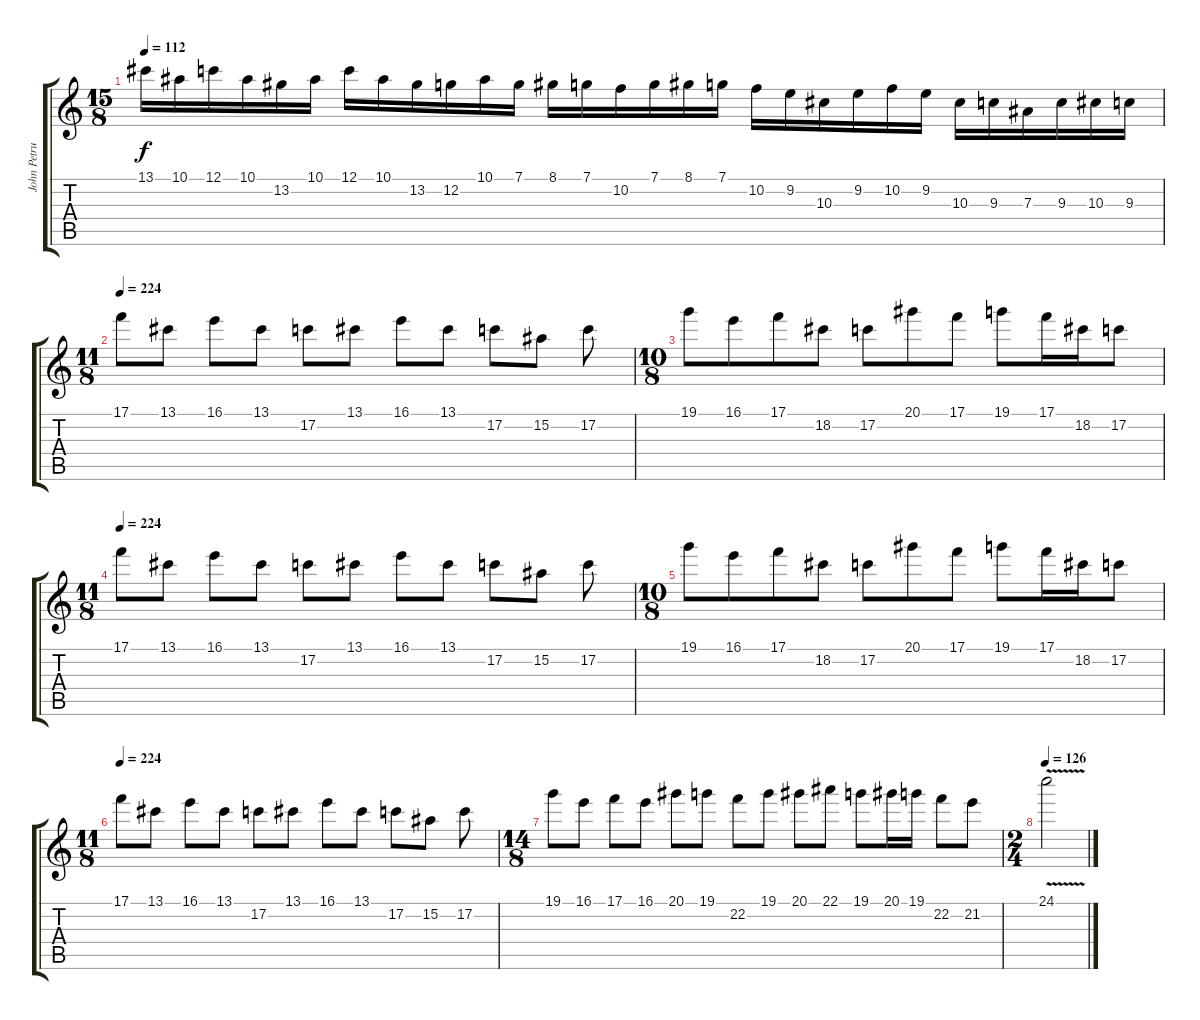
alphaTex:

\track ("John Petrucci" "John Petru") {instrument distortionguitar}
\staff {score tabs}
\tuning (C4 G3 Eb3 Bb2 F2 C2) {hide}
\ts (15 8)
\tempo 112
\clef g2
\ks c
13.1.16{dy f} 10.1.16 12.1.16 10.1.16 13.2.16 10.1.16 12.1.16 10.1.16 13.2.16 12.2.16 10.1.16 7.1.16 8.1.16 7.1.16 10.2.16 7.1.16 8.1.16 7.1.16 10.2.16 9.2.16 10.3.16 9.2.16 10.2.16 9.2.16 10.3.16 9.3.16 7.3.16 9.3.16 10.3.16 9.3.16 |
\ts (11 8)
\tempo 224
17.1.8 13.1.8 16.1.8 13.1.8 17.2.8 13.1.8 16.1.8 13.1.8 17.2.8 15.2.8 17.2.8 |
\ts (10 8)
19.1.8 16.1.8 17.1.8 18.2.8 17.2.8 20.1.8 17.1.8 19.1.8 17.1.16 18.2.16 17.2.8 |
\ts (11 8)
\tempo 224
17.1.8 13.1.8 16.1.8 13.1.8 17.2.8 13.1.8 16.1.8 13.1.8 17.2.8 15.2.8 17.2.8 |
\ts (10 8)
19.1.8 16.1.8 17.1.8 18.2.8 17.2.8 20.1.8 17.1.8 19.1.8 17.1.16 18.2.16 17.2.8 |
\ts (11 8)
\tempo 224
17.1.8 13.1.8 16.1.8 13.1.8 17.2.8 13.1.8 16.1.8 13.1.8 17.2.8 15.2.8 17.2.8 |
\ts (14 8)
19.1.8 16.1.8 17.1.8 16.1.8 20.1.8 19.1.8 22.2.8 19.1.8 20.1.8 22.1.8 19.1.8 20.1.16 19.1.16 22.2.8 21.2.8 |
\ts (2 4)
\tempo 126
24.1{v}.2
